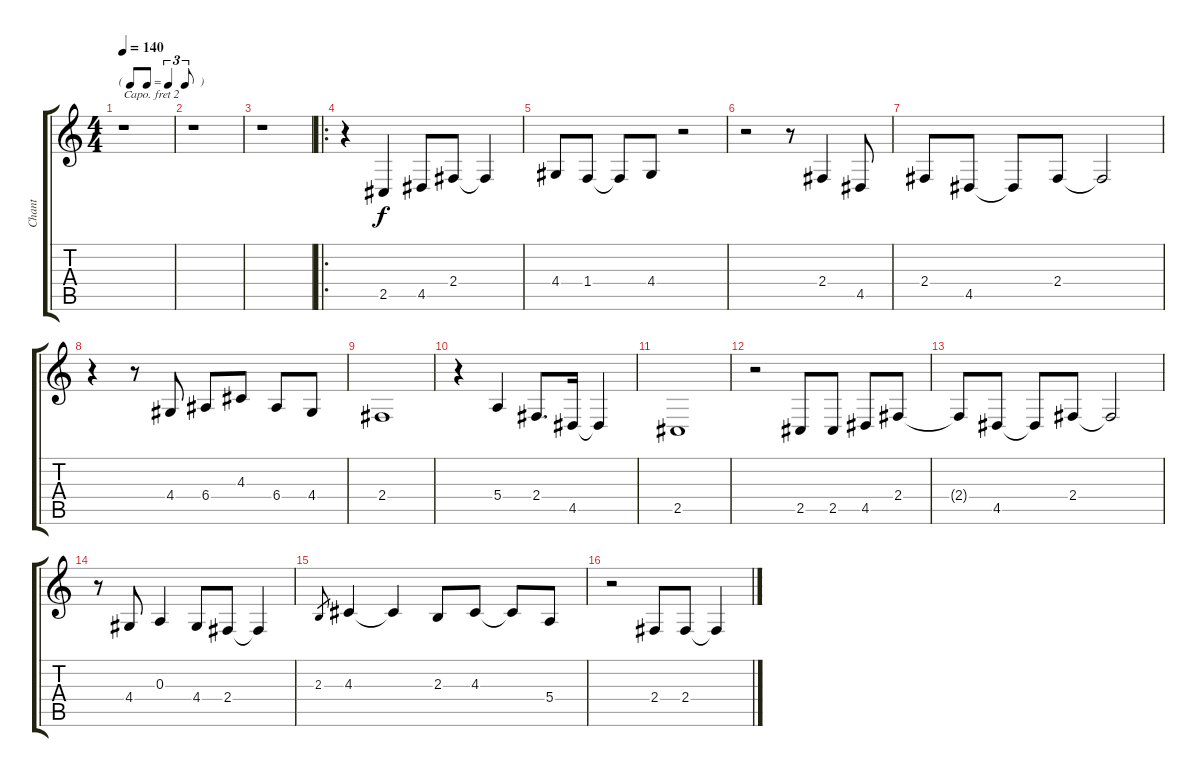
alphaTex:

\track ("Chant" "Chant") {instrument choiraahs}
\staff {score tabs}
\capo 2
\tuning (E4 B3 G3 D3 A2 E2) {hide}
\ts (4 4)
\tf triplet8th
\tempo 140
\clef g2
\ks c
r.1{dy f instrument choiraahs} |
r.1 |
r.1 |
\ro
r.4 2.5.4 4.5.8 2.4.8 2.4{t}.4 |
4.4.8 1.4.8 1.4{t}.8 4.4.8 r.2 |
r.2 r.8 2.4.4 4.5.8 |
2.4.8 4.5.8 4.5{t}.8 2.4.8 2.4{t}.2 |
r.4 r.8 4.4.8 6.4.8 4.3.8 6.4.8 4.4.8 |
2.4.1 |
r.4 5.4.4 2.4.8{d} 4.5.16 4.5{t}.4 |
2.5.1 |
r.2 2.5.8 2.5.8 4.5.8 2.4.8 |
2.4{t}.8 4.5.8 4.5{t}.8 2.4.8 2.4{t}.2 |
r.8 4.4.8 0.3.4 4.4.8 2.4.8 2.4{t}.4 |
2.3.8{gr} 4.3.4 4.3{t}.4 2.3.8 4.3.8 4.3{t}.8 5.4.8 |
r.2 2.4.8 2.4.8 2.4{t}.4
